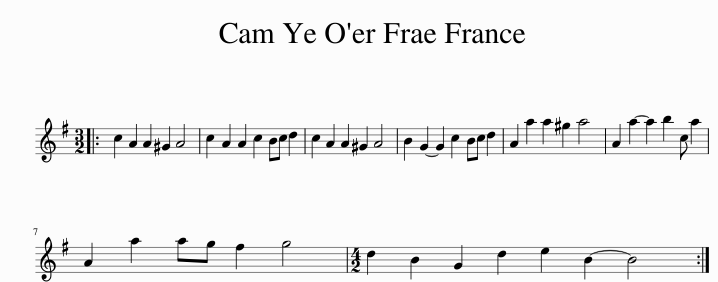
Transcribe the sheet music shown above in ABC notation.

X:1
L:1/8
M:3/2
I:linebreak $
K:G
V:1 treble
V:1
|: c2 A2 A2 ^G2 A4 | c2 A2 A2 c2 Bc d2 | c2 A2 A2 ^G2 A4 | B2 G2- G2 c2 Bc d2 | A2 a2 a2 ^g2 a4 | %5
 A2 a2- a2 b2 c a2 |$ A2 a2 ag f2 g4 |[M:4/2] d2 B2 G2 d2 e2 B2- B4 :| %8
